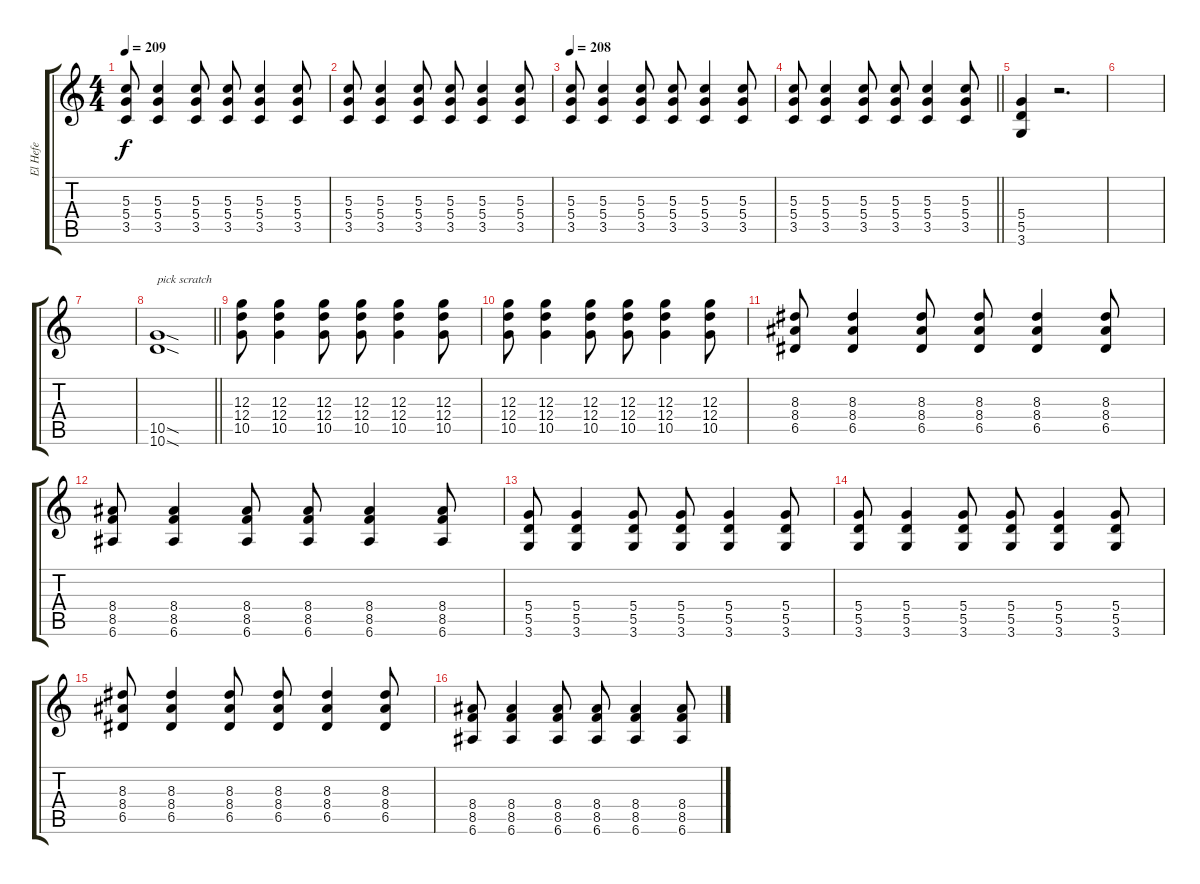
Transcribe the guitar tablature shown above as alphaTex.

\track ("El Hefe" "El Hefe") {instrument distortionguitar}
\staff {score tabs}
\tuning (E4 B3 G3 D3 A2 E2) {hide}
\ts (4 4)
\tempo 209
\clef g2
\ks c
(5.3 5.4 3.5).8{dy f} (5.3 5.4 3.5).4 (5.3 5.4 3.5).8 (5.3 5.4 3.5).8 (5.3 5.4 3.5).4 (5.3 5.4 3.5).8 |
(5.3 5.4 3.5).8 (5.3 5.4 3.5).4 (5.3 5.4 3.5).8 (5.3 5.4 3.5).8 (5.3 5.4 3.5).4 (5.3 5.4 3.5).8 |
\tempo 208
(5.3 5.4 3.5).8 (5.3 5.4 3.5).4 (5.3 5.4 3.5).8 (5.3 5.4 3.5).8 (5.3 5.4 3.5).4 (5.3 5.4 3.5).8 |
\barLineRight lightlight
(5.3 5.4 3.5).8 (5.3 5.4 3.5).4 (5.3 5.4 3.5).8 (5.3 5.4 3.5).8 (5.3 5.4 3.5).4 (5.3 5.4 3.5).8 |
\section ("" "")
(5.4 5.5 3.6).4 r.2{d} |
|
|
\barLineRight lightlight
(10.5{sod} 10.6{sod}).1{txt "pick scratch"} |
\section ("" "")
(12.3 12.4 10.5).8 (12.3 12.4 10.5).4 (12.3 12.4 10.5).8 (12.3 12.4 10.5).8 (12.3 12.4 10.5).4 (12.3 12.4 10.5).8 |
(12.3 12.4 10.5).8 (12.3 12.4 10.5).4 (12.3 12.4 10.5).8 (12.3 12.4 10.5).8 (12.3 12.4 10.5).4 (12.3 12.4 10.5).8 |
(8.3 8.4 6.5).8 (8.3 8.4 6.5).4 (8.3 8.4 6.5).8 (8.3 8.4 6.5).8 (8.3 8.4 6.5).4 (8.3 8.4 6.5).8 |
(8.4 8.5 6.6).8 (8.4 8.5 6.6).4 (8.4 8.5 6.6).8 (8.4 8.5 6.6).8 (8.4 8.5 6.6).4 (8.4 8.5 6.6).8 |
(5.4 5.5 3.6).8 (5.4 5.5 3.6).4 (5.4 5.5 3.6).8 (5.4 5.5 3.6).8 (5.4 5.5 3.6).4 (5.4 5.5 3.6).8 |
(5.4 5.5 3.6).8 (5.4 5.5 3.6).4 (5.4 5.5 3.6).8 (5.4 5.5 3.6).8 (5.4 5.5 3.6).4 (5.4 5.5 3.6).8 |
(8.3 8.4 6.5).8 (8.3 8.4 6.5).4 (8.3 8.4 6.5).8 (8.3 8.4 6.5).8 (8.3 8.4 6.5).4 (8.3 8.4 6.5).8 |
(8.4 8.5 6.6).8 (8.4 8.5 6.6).4 (8.4 8.5 6.6).8 (8.4 8.5 6.6).8 (8.4 8.5 6.6).4 (8.4 8.5 6.6).8
